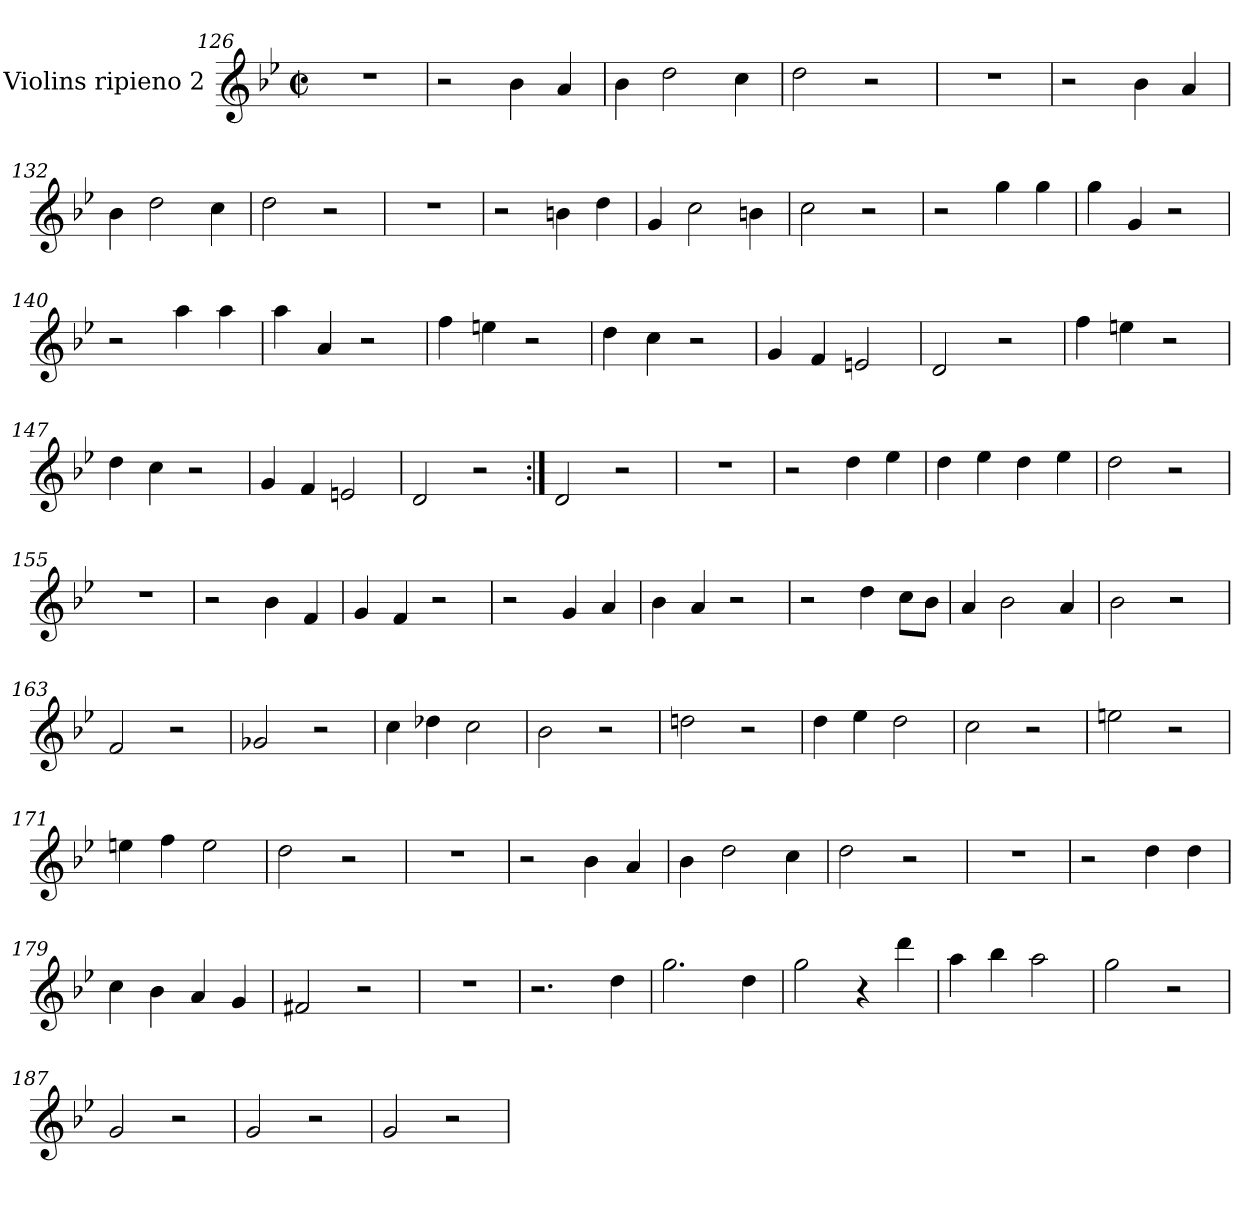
**kern
*part1
*staff1
*I"Violins ripieno 2
*I'VR2
*clefG2
*k[b-e-]
*M2/2
*met(c|)
=126!|:
1r
=127
2r
4b-\
4a/
=128
4b-\
2dd\
4cc\
=129
2dd\
2r
=130
1r
=131
2r
4b-\
4a/
=132
4b-\
2dd\
4cc\
=133
2dd\
2r
=134
1r
=135
2r
4bn\
4dd\
!!LO:LB:g=z
=136
4g/
2cc\
4bn\
=137
2cc\
2r
=138
2r
4gg\
4gg\
=139
4gg\
4g/
2r
=140
2r
4aa\
4aa\
=141
4aa\
4a/
2r
=142
4ff\
4een\
2r
=143
4dd\
4cc\
2r
=144
4g/
4f/
2en/
=145
2d/
2r
!!LO:LB:g=z
=146
4ff\
4een\
2r
=147
4dd\
4cc\
2r
=148
4g/
4f/
2en/
=149
2d/
2r
=150:|!
2d/
2r
=151
1r
=152
2r
4dd\
4ee-\
=153
4dd\
4ee-\
4dd\
4ee-\
=154
2dd\
2r
=155
1r
=156
2r
4b-\
4f/
!!LO:LB:g=z
=157
4g/
4f/
2r
=158
2r
4g/
4a/
=159
4b-\
4a/
2r
=160
2r
4dd\
8cc\L
8b-\J
=161
4a/
2b-\
4a/
=162
2b-\
2r
=163
2f/
2r
=164
2g-X/
2r
=165
4cc\
4dd-X\
2cc\
=166
2b-\
2r
=167
2ddn\
2r
!!LO:LB:g=z
=168
4dd\
4ee-\
2dd\
=169
2cc\
2r
=170
2een\
2r
=171
4een\
4ff\
2ee\
=172
2dd\
2r
=173
1r
=174
2r
4b-\
4a/
=175
4b-\
2dd\
4cc\
=176
2dd\
2r
=177
1r
=178
2r
4dd\
4dd\
=179
4cc\
4b-\
4a/
4g/
!!LO:PB:g=z
=180
2f#X/
2r
=181
1r
=182
2.r
4dd\
=183
2.gg\
4dd\
=184
2gg\
4r
4ddd\
=185
4aa\
4bb-\
2aa\
=186
2gg\
2r
=187
2g/
2r
=188
2g/
2r
=189
2g/
2r
=
*-
